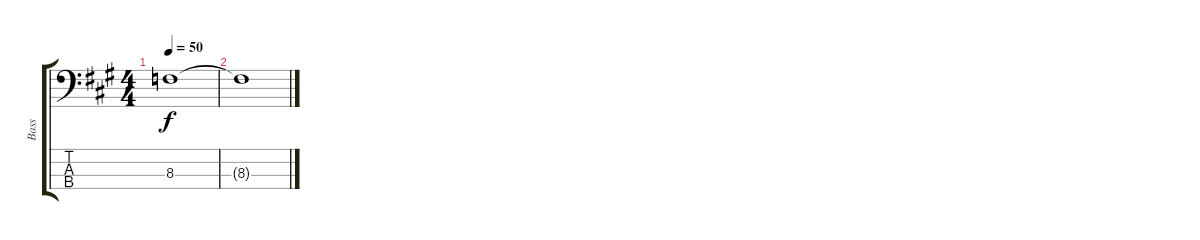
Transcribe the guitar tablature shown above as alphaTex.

\track ("Bass" "Bass") {instrument electricbassfinger}
\staff {score tabs}
\tuning (G2 D2 A1 E1) {hide}
\ts (4 4)
\tempo 50
\clef f4
\ks a
8.3{t}.1{dy f} |
8.3{t}.1{volume 0}
